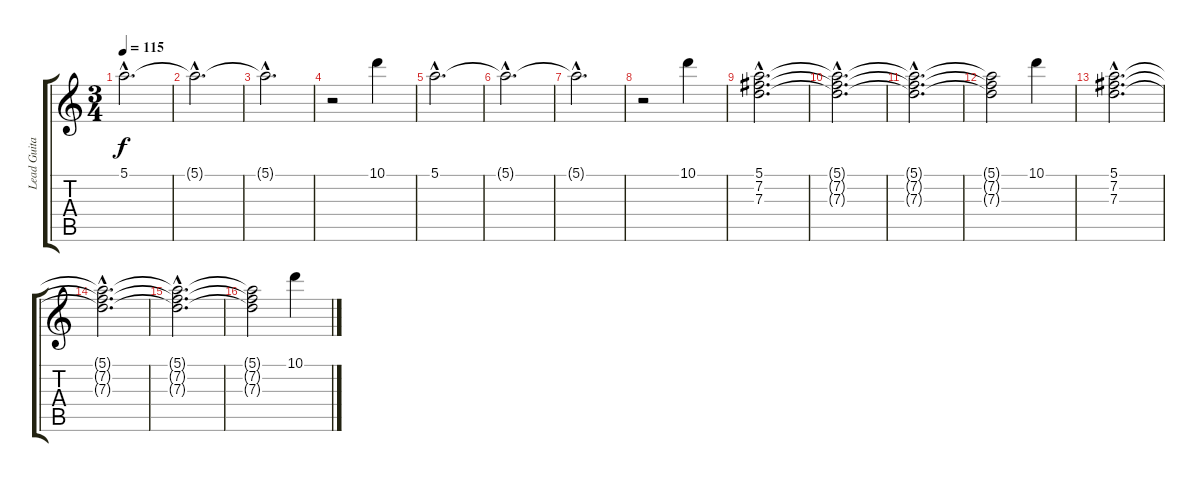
\track ("Lead Guitar" "Lead Guita") {instrument electricguitarjazz}
\staff {score tabs}
\tuning (E4 B3 G3 D3 A2 E2) {hide}
\ts (3 4)
\tempo 115
\clef g2
\ks c
5.1{hac}.2{d dy f} |
5.1{hac t}.2{d} |
5.1{hac t}.2{d} |
r.2 10.1.4 |
5.1{hac}.2{d} |
5.1{hac t}.2{d} |
5.1{hac t}.2{d} |
r.2 10.1.4 |
(5.1{hac} 7.2{hac} 7.3{hac}).2{d} |
(5.1{hac t} 7.2{hac t} 7.3{hac t}).2{d} |
(5.1{hac t} 7.2{hac t} 7.3{hac t}).2{d} |
(5.1{t} 7.2{t} 7.3{t}).2 10.1.4 |
(5.1{hac} 7.2{hac} 7.3{hac}).2{d} |
(5.1{hac t} 7.2{hac t} 7.3{hac t}).2{d} |
(5.1{hac t} 7.2{hac t} 7.3{hac t}).2{d} |
(5.1{t} 7.2{t} 7.3{t}).2 10.1.4
